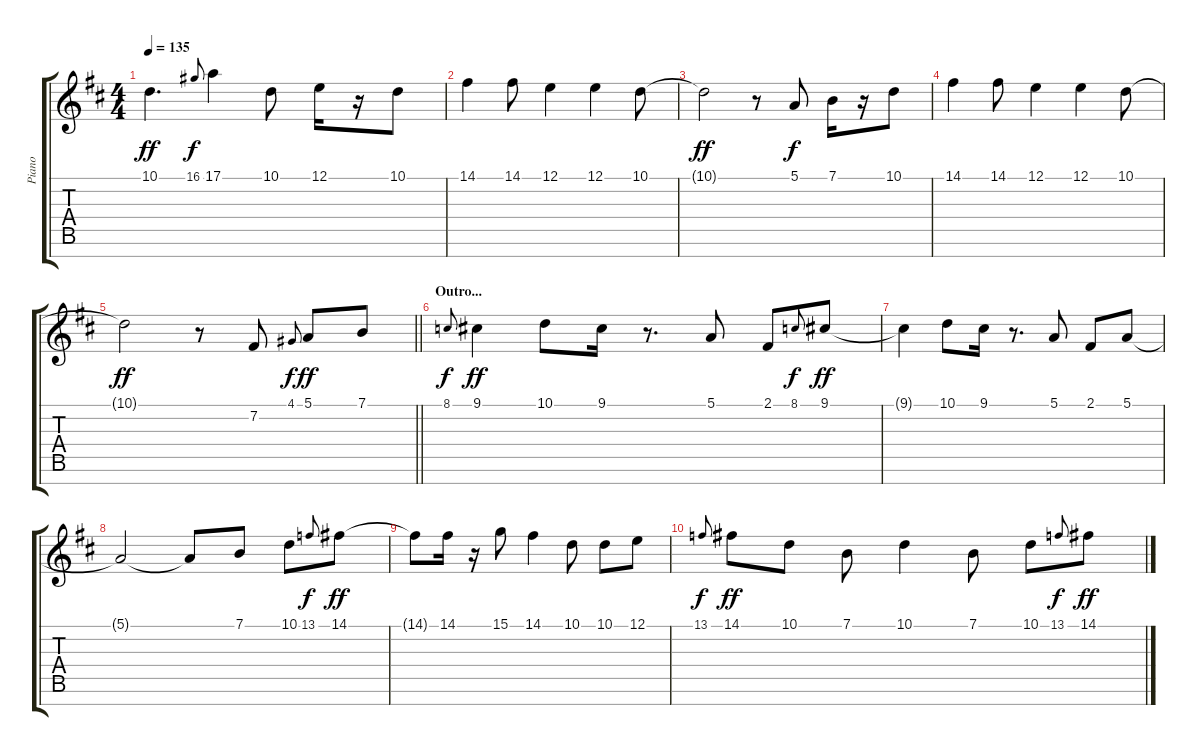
\track ("Piano" "Piano") {instrument acousticgrandpiano}
\staff {score tabs}
\tuning (E4 B3 G3 D3 A2 E2 B1) {hide}
\ts (4 4)
\tempo 135
\clef g2
\ks d
10.1{t}.4{d dy ff} 16.1.8{gr onbeat dy f} 17.1.4 10.1.8 12.1.16 r.16 10.1.8 |
14.1.4 14.1.8 12.1.4 12.1.4 10.1.8 |
10.1{t}.2{dy ff} r.8 5.1.8{dy f} 7.1.16 r.16 10.1.8 |
14.1.4 14.1.8 12.1.4 12.1.4 10.1.8 |
\barLineRight lightlight
10.1{t}.2{dy ff} r.8 7.2.8 4.1.8{gr onbeat dy f} 5.1.8{dy ff} 7.1.8 |
\section ("" "Outro...")
8.1.8{gr onbeat dy f} 9.1.4{dy ff} 10.1.8 9.1.16 r.8{d} 5.1.8 2.1.8 8.1.8{gr onbeat dy f} 9.1.8{dy ff} |
9.1{t}.4 10.1.8 9.1.16 r.8{d} 5.1.8 2.1.8 5.1.8 |
5.1{t}.2 5.1{t}.8 7.1.8 10.1.8 13.1.8{gr onbeat dy f} 14.1.8{dy ff} |
14.1{t}.8 14.1.16 r.16 15.1.8 14.1.4 10.1.8 10.1.8 12.1.8 |
13.1.8{gr onbeat dy f} 14.1.8{dy ff} 10.1.8 7.1.8 10.1.4 7.1.8 10.1.8 13.1.8{gr onbeat dy f} 14.1.8{dy ff}
